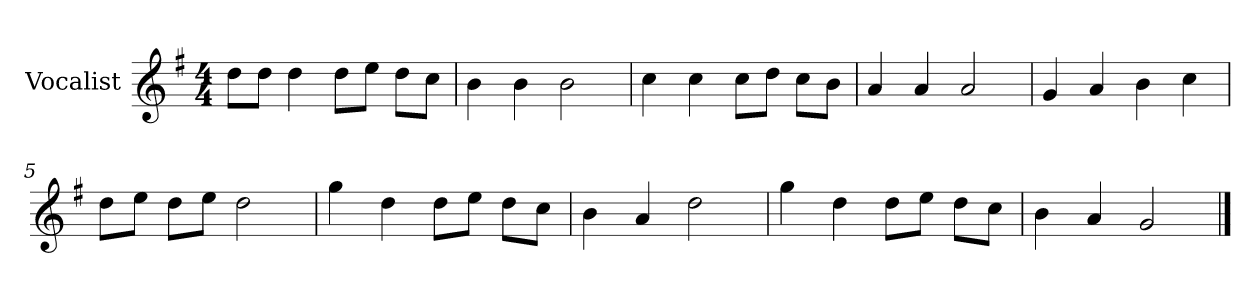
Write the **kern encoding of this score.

**kern
*part1
*staff1
*I"Vocalist
*k[f#]
*G:
*M4/4
=
8ddL
8ddJ
4dd
8ddL
8eeJ
8ddL
8ccJ
=1
4b
4b
2b
=2
4cc
4cc
8ccL
8ddJ
8ccL
8bJ
=3
4a
4a
2a
=4
4g
4a
4b
4cc
=5
8ddL
8eeJ
8ddL
8eeJ
2dd
=6
4gg
4dd
8ddL
8eeJ
8ddL
8ccJ
=7
4b
4a
2dd
=8
4gg
4dd
8ddL
8eeJ
8ddL
8ccJ
=9
4b
4a
2g
==
*-
